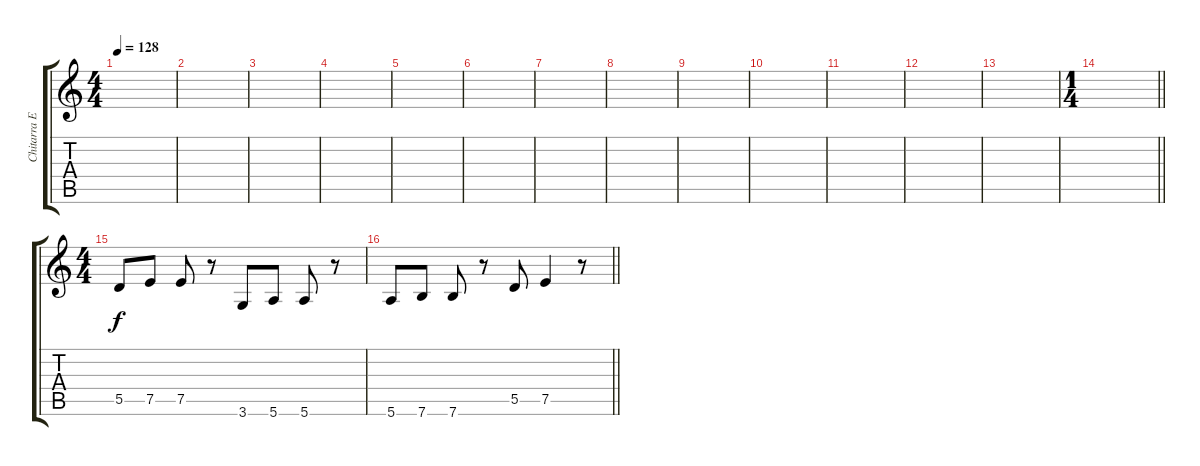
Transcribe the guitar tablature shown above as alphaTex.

\track ("Chitarra Elettrica" "Chitarra E") {instrument overdrivenguitar}
\staff {score tabs}
\tuning (E4 B3 G3 D3 A2 E2) {hide}
\ts (4 4)
\tempo 128
\clef g2
\ks c
|
|
|
|
|
|
|
|
|
|
|
|
|
\ts (1 4)
\barLineRight lightlight
|
\ts (4 4)
5.5.8{instrument overdrivenguitar} 7.5.8 7.5.8 r.8 3.6.8 5.6.8 5.6.8 r.8 |
\barLineRight lightlight
5.6.8 7.6.8 7.6.8 r.8 5.5.8 7.5.4 r.8
